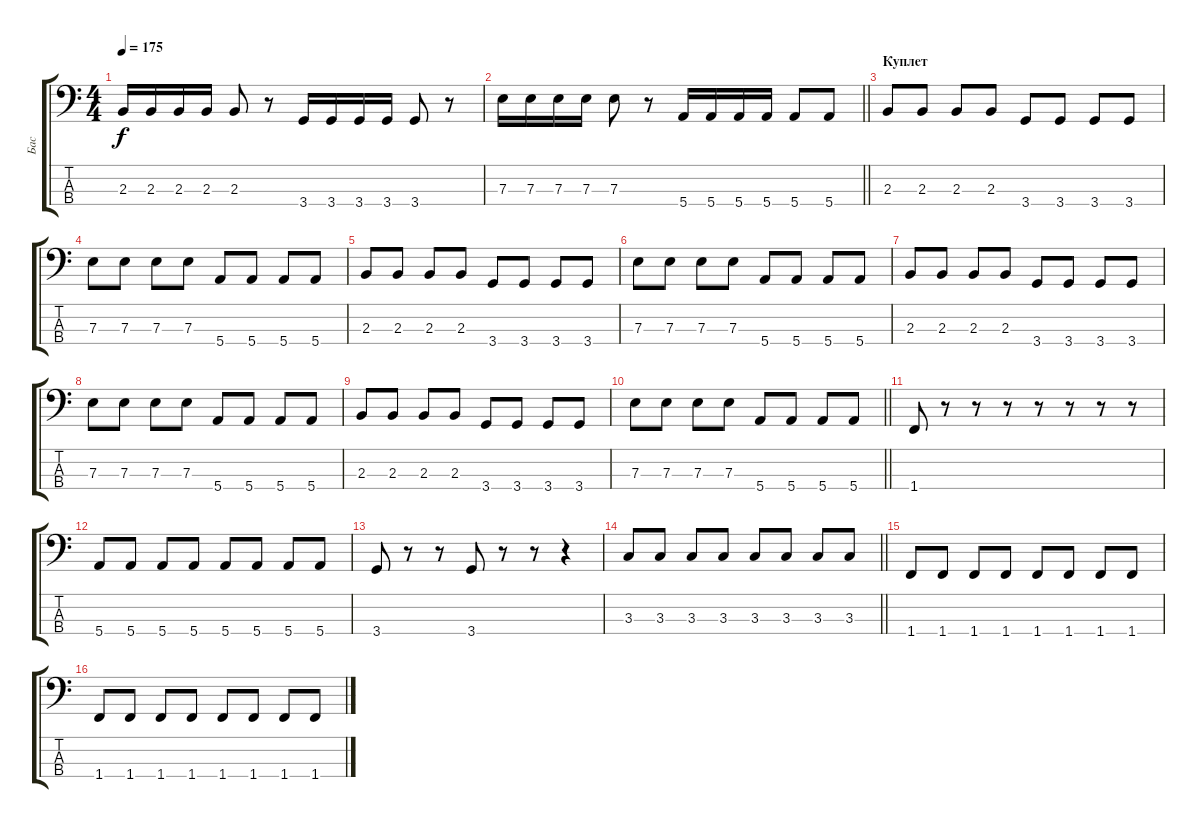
\track ("Бас" "Бас") {instrument electricbassfinger}
\staff {score tabs}
\tuning (G2 D2 A1 E1) {hide}
\ts (4 4)
\tempo 175
\clef f4
\ks c
2.3.16{dy f} 2.3.16 2.3.16 2.3.16 2.3.8 r.8 3.4.16 3.4.16 3.4.16 3.4.16 3.4.8 r.8 |
\barLineRight lightlight
7.3.16 7.3.16 7.3.16 7.3.16 7.3.8 r.8 5.4.16 5.4.16 5.4.16 5.4.16 5.4.8 5.4.8 |
\section ("" "Куплет")
2.3.8 2.3.8 2.3.8 2.3.8 3.4.8 3.4.8 3.4.8 3.4.8 |
7.3.8 7.3.8 7.3.8 7.3.8 5.4.8 5.4.8 5.4.8 5.4.8 |
2.3.8 2.3.8 2.3.8 2.3.8 3.4.8 3.4.8 3.4.8 3.4.8 |
7.3.8 7.3.8 7.3.8 7.3.8 5.4.8 5.4.8 5.4.8 5.4.8 |
2.3.8 2.3.8 2.3.8 2.3.8 3.4.8 3.4.8 3.4.8 3.4.8 |
7.3.8 7.3.8 7.3.8 7.3.8 5.4.8 5.4.8 5.4.8 5.4.8 |
2.3.8 2.3.8 2.3.8 2.3.8 3.4.8 3.4.8 3.4.8 3.4.8 |
\barLineRight lightlight
7.3.8 7.3.8 7.3.8 7.3.8 5.4.8 5.4.8 5.4.8 5.4.8 |
\section ("" " ")
1.4.8 r.8 r.8 r.8 r.8 r.8 r.8 r.8 |
5.4.8 5.4.8 5.4.8 5.4.8 5.4.8 5.4.8 5.4.8 5.4.8 |
3.4.8 r.8 r.8 3.4.8 r.8 r.8 r.4 |
\barLineRight lightlight
3.3.8 3.3.8 3.3.8 3.3.8 3.3.8 3.3.8 3.3.8 3.3.8 |
\section ("" " ")
1.4.8 1.4.8 1.4.8 1.4.8 1.4.8 1.4.8 1.4.8 1.4.8 |
1.4.8 1.4.8 1.4.8 1.4.8 1.4.8 1.4.8 1.4.8 1.4.8
